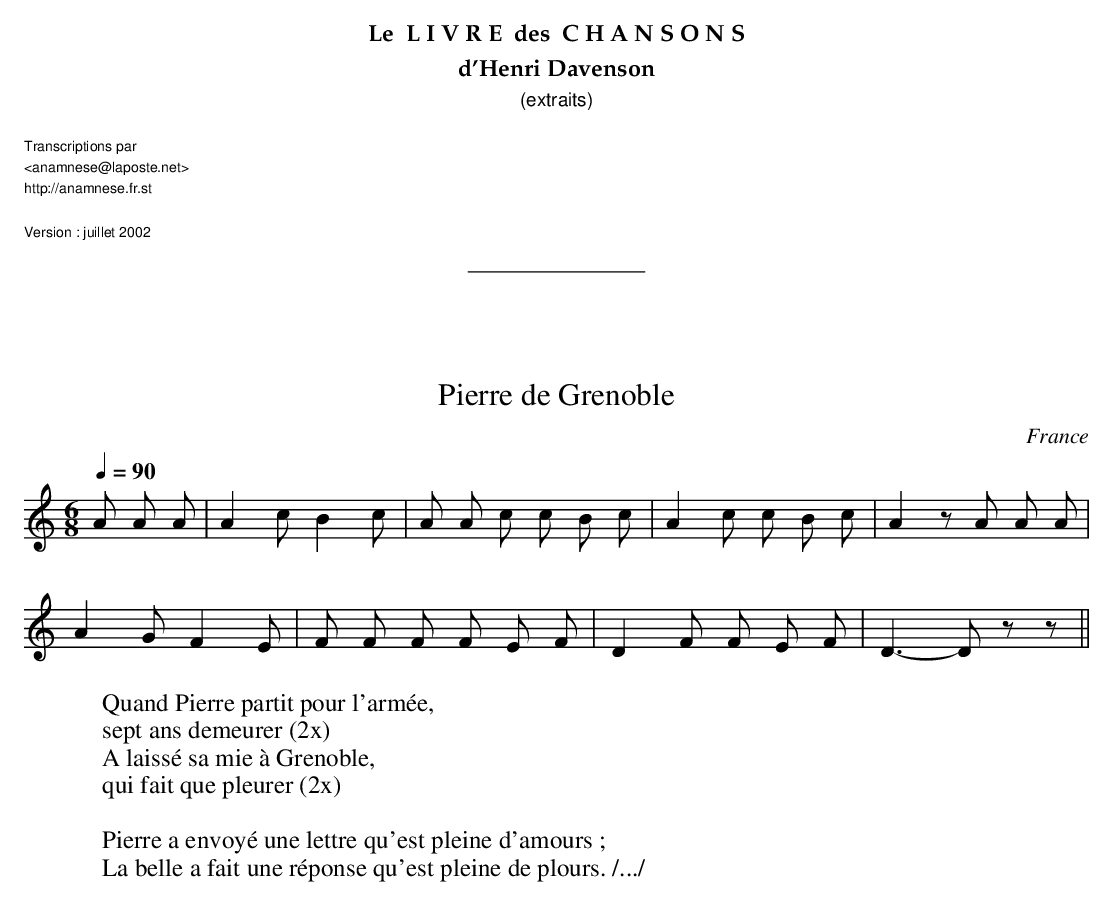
X:1
T:Pierre de Grenoble
O:France
M:6/8
L:1/8
Q:1/4=90
K:C
A A A | A2 c B2 c | A A c c B c | A2 c c B c | A2 z A A A |!
A2 G F2 E | F F F F E F | D2 F F E F | D3-D z z ||
W:Quand Pierre partit pour l'armée,
W:sept ans demeurer (2x)
W:A laissé sa mie à Grenoble,
W:qui fait que pleurer (2x)
W:
W:Pierre a envoyé une lettre qu'est pleine d'amours ;
W:La belle a fait une réponse qu'est pleine de plours. /.../
